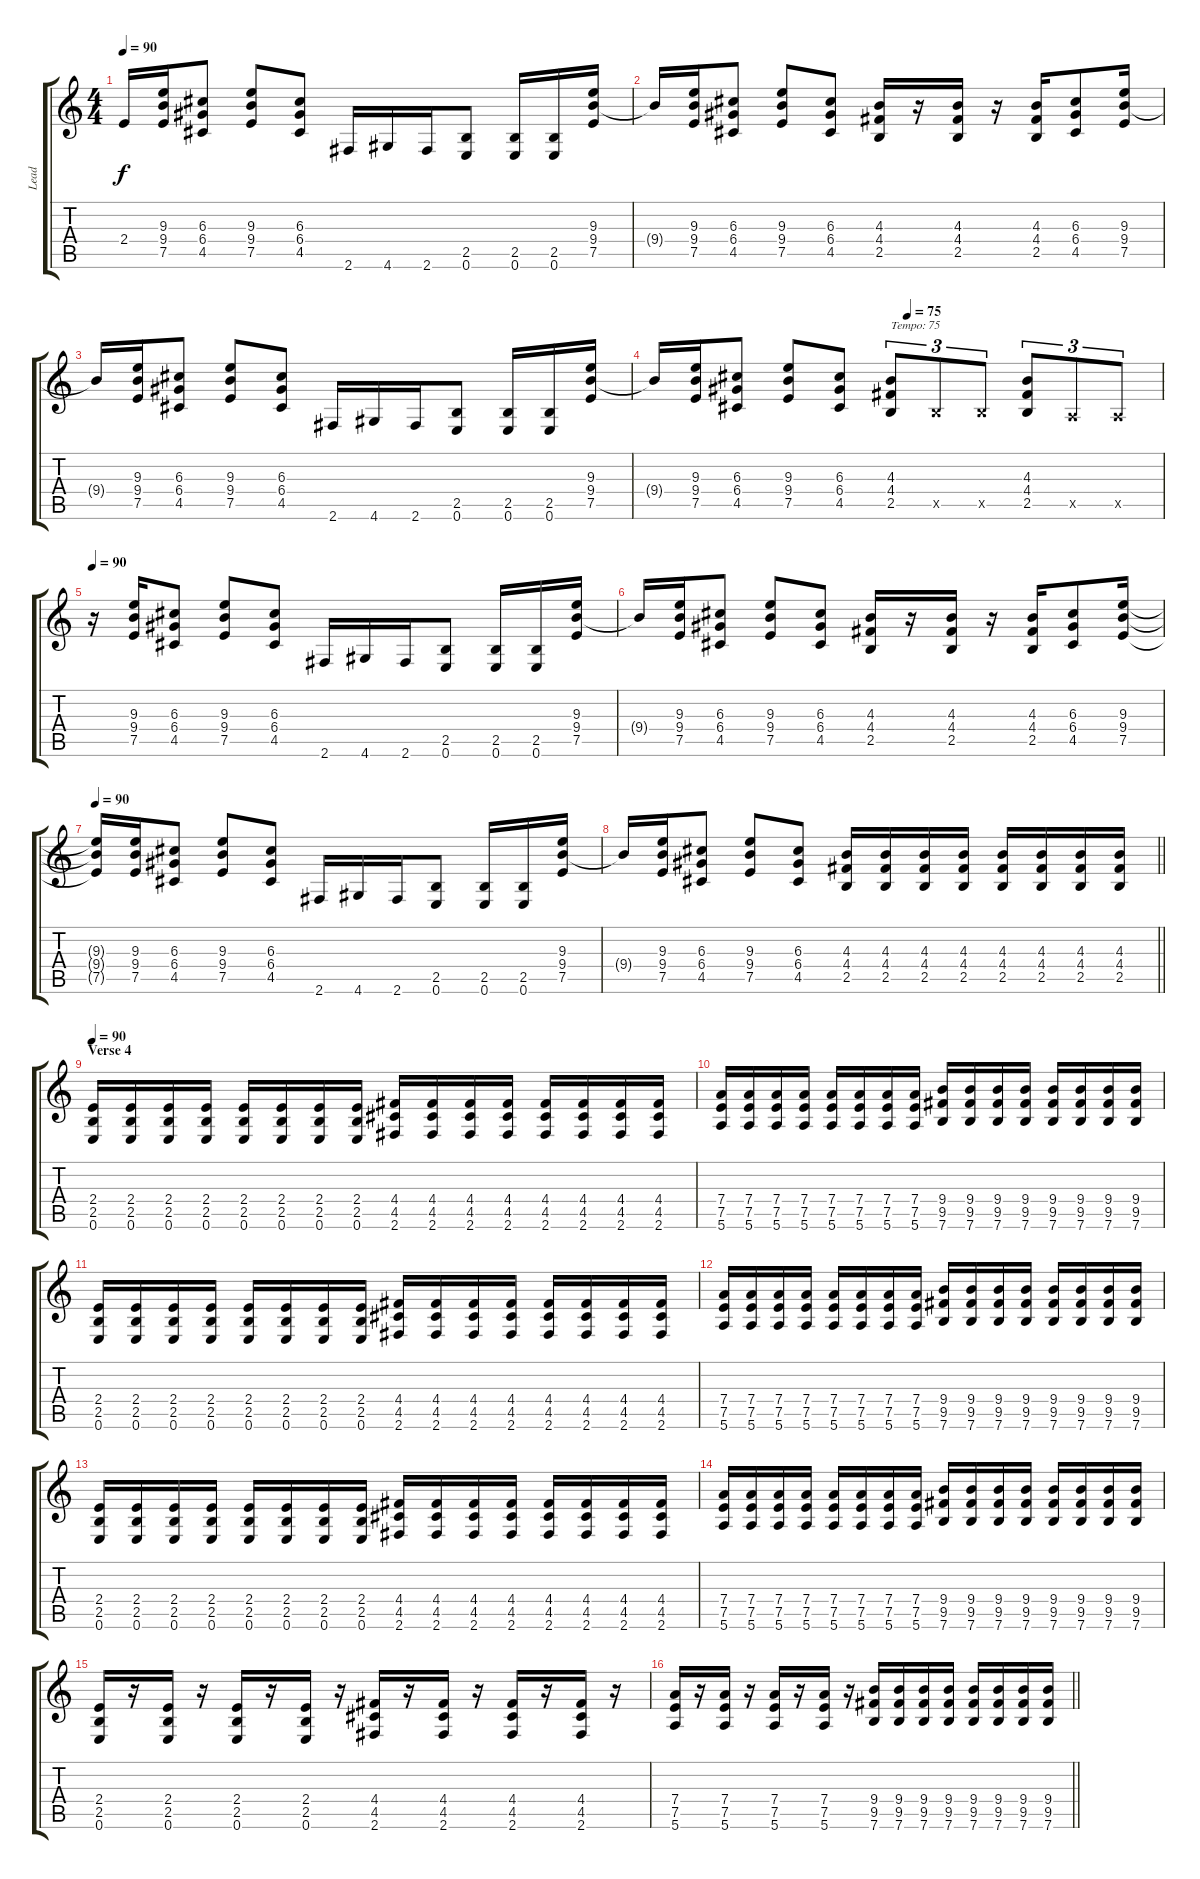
\track ("Lead" "Lead") {instrument distortionguitar}
\staff {score tabs}
\tuning (E4 B3 G3 D3 A2 E2) {hide}
\ts (4 4)
\tempo 90
\clef g2
\ks c
2.4{t}.16{dy f} (9.3 9.4 7.5).16 (6.3 6.4 4.5).8 (9.3 9.4 7.5).8 (6.3 6.4 4.5).8 2.6.16 4.6.16 2.6.16 (2.5 0.6).8 (2.5 0.6).16 (2.5 0.6).16 (9.3 9.4 7.5).16 |
9.4{t}.16 (9.3 9.4 7.5).16 (6.3 6.4 4.5).8 (9.3 9.4 7.5).8 (6.3 6.4 4.5).8 (4.3 4.4 2.5).16 r.16 (4.3 4.4 2.5).16 r.16 (4.3 4.4 2.5).16 (6.3 6.4 4.5).8 (9.3 9.4 7.5).16 |
9.4{t}.16 (9.3 9.4 7.5).16 (6.3 6.4 4.5).8 (9.3 9.4 7.5).8 (6.3 6.4 4.5).8 2.6.16 4.6.16 2.6.16 (2.5 0.6).8 (2.5 0.6).16 (2.5 0.6).16 (9.3 9.4 7.5).16 |
\tempo (75 0.5)
9.4{t}.16 (9.3 9.4 7.5).16 (6.3 6.4 4.5).8 (9.3 9.4 7.5).8 (6.3 6.4 4.5).8 (4.3 4.4 2.5).8{tu (3 2) txt "Tempo: 75"} 2.5{x}.8{tu (3 2)} 2.5{x}.8{tu (3 2)} (4.3 4.4 2.5).8{tu (3 2)} 0.5{x}.8{tu (3 2)} 0.5{x}.8{tu (3 2)} |
\tempo 90
r.16{volume 16 instrument distortionguitar} (9.3 9.4 7.5).16 (6.3 6.4 4.5).8 (9.3 9.4 7.5).8 (6.3 6.4 4.5).8 2.6.16 4.6.16 2.6.16 (2.5 0.6).8 (2.5 0.6).16 (2.5 0.6).16 (9.3 9.4 7.5).16 |
9.4{t}.16 (9.3 9.4 7.5).16 (6.3 6.4 4.5).8 (9.3 9.4 7.5).8 (6.3 6.4 4.5).8 (4.3 4.4 2.5).16 r.16 (4.3 4.4 2.5).16 r.16 (4.3 4.4 2.5).16 (6.3 6.4 4.5).8 (9.3 9.4 7.5).16 |
\tempo 90
(9.3{t} 9.4{t} 7.5{t}).16{volume 16 instrument distortionguitar} (9.3 9.4 7.5).16 (6.3 6.4 4.5).8 (9.3 9.4 7.5).8 (6.3 6.4 4.5).8 2.6.16 4.6.16 2.6.16 (2.5 0.6).8 (2.5 0.6).16 (2.5 0.6).16 (9.3 9.4 7.5).16 |
\barLineRight lightlight
9.4{t}.16 (9.3 9.4 7.5).16 (6.3 6.4 4.5).8 (9.3 9.4 7.5).8 (6.3 6.4 4.5).8 (4.3 4.4 2.5).16 (4.3 4.4 2.5).16 (4.3 4.4 2.5).16 (4.3 4.4 2.5).16 (4.3 4.4 2.5).16 (4.3 4.4 2.5).16 (4.3 4.4 2.5).16 (4.3 4.4 2.5).16 |
\section ("" "Verse 4")
\tempo 90
(2.4 2.5 0.6).16 (2.4 2.5 0.6).16 (2.4 2.5 0.6).16 (2.4 2.5 0.6).16 (2.4 2.5 0.6).16 (2.4 2.5 0.6).16 (2.4 2.5 0.6).16 (2.4 2.5 0.6).16 (4.4 4.5 2.6).16 (4.4 4.5 2.6).16 (4.4 4.5 2.6).16 (4.4 4.5 2.6).16 (4.4 4.5 2.6).16 (4.4 4.5 2.6).16 (4.4 4.5 2.6).16 (4.4 4.5 2.6).16 |
(7.4 7.5 5.6).16 (7.4 7.5 5.6).16 (7.4 7.5 5.6).16 (7.4 7.5 5.6).16 (7.4 7.5 5.6).16 (7.4 7.5 5.6).16 (7.4 7.5 5.6).16 (7.4 7.5 5.6).16 (9.4 9.5 7.6).16 (9.4 9.5 7.6).16 (9.4 9.5 7.6).16 (9.4 9.5 7.6).16 (9.4 9.5 7.6).16 (9.4 9.5 7.6).16 (9.4 9.5 7.6).16 (9.4 9.5 7.6).16 |
(2.4 2.5 0.6).16 (2.4 2.5 0.6).16 (2.4 2.5 0.6).16 (2.4 2.5 0.6).16 (2.4 2.5 0.6).16 (2.4 2.5 0.6).16 (2.4 2.5 0.6).16 (2.4 2.5 0.6).16 (4.4 4.5 2.6).16 (4.4 4.5 2.6).16 (4.4 4.5 2.6).16 (4.4 4.5 2.6).16 (4.4 4.5 2.6).16 (4.4 4.5 2.6).16 (4.4 4.5 2.6).16 (4.4 4.5 2.6).16 |
(7.4 7.5 5.6).16 (7.4 7.5 5.6).16 (7.4 7.5 5.6).16 (7.4 7.5 5.6).16 (7.4 7.5 5.6).16 (7.4 7.5 5.6).16 (7.4 7.5 5.6).16 (7.4 7.5 5.6).16 (9.4 9.5 7.6).16 (9.4 9.5 7.6).16 (9.4 9.5 7.6).16 (9.4 9.5 7.6).16 (9.4 9.5 7.6).16 (9.4 9.5 7.6).16 (9.4 9.5 7.6).16 (9.4 9.5 7.6).16 |
(2.4 2.5 0.6).16 (2.4 2.5 0.6).16 (2.4 2.5 0.6).16 (2.4 2.5 0.6).16 (2.4 2.5 0.6).16 (2.4 2.5 0.6).16 (2.4 2.5 0.6).16 (2.4 2.5 0.6).16 (4.4 4.5 2.6).16 (4.4 4.5 2.6).16 (4.4 4.5 2.6).16 (4.4 4.5 2.6).16 (4.4 4.5 2.6).16 (4.4 4.5 2.6).16 (4.4 4.5 2.6).16 (4.4 4.5 2.6).16 |
(7.4 7.5 5.6).16 (7.4 7.5 5.6).16 (7.4 7.5 5.6).16 (7.4 7.5 5.6).16 (7.4 7.5 5.6).16 (7.4 7.5 5.6).16 (7.4 7.5 5.6).16 (7.4 7.5 5.6).16 (9.4 9.5 7.6).16 (9.4 9.5 7.6).16 (9.4 9.5 7.6).16 (9.4 9.5 7.6).16 (9.4 9.5 7.6).16 (9.4 9.5 7.6).16 (9.4 9.5 7.6).16 (9.4 9.5 7.6).16 |
(2.4 2.5 0.6).16 r.16 (2.4 2.5 0.6).16 r.16 (2.4 2.5 0.6).16 r.16 (2.4 2.5 0.6).16 r.16 (4.4 4.5 2.6).16 r.16 (4.4 4.5 2.6).16 r.16 (4.4 4.5 2.6).16 r.16 (4.4 4.5 2.6).16 r.16 |
\barLineRight lightlight
(7.4 7.5 5.6).16 r.16 (7.4 7.5 5.6).16 r.16 (7.4 7.5 5.6).16 r.16 (7.4 7.5 5.6).16 r.16 (9.4 9.5 7.6).16 (9.4 9.5 7.6).16 (9.4 9.5 7.6).16 (9.4 9.5 7.6).16 (9.4 9.5 7.6).16 (9.4 9.5 7.6).16 (9.4 9.5 7.6).16 (9.4 9.5 7.6).16
